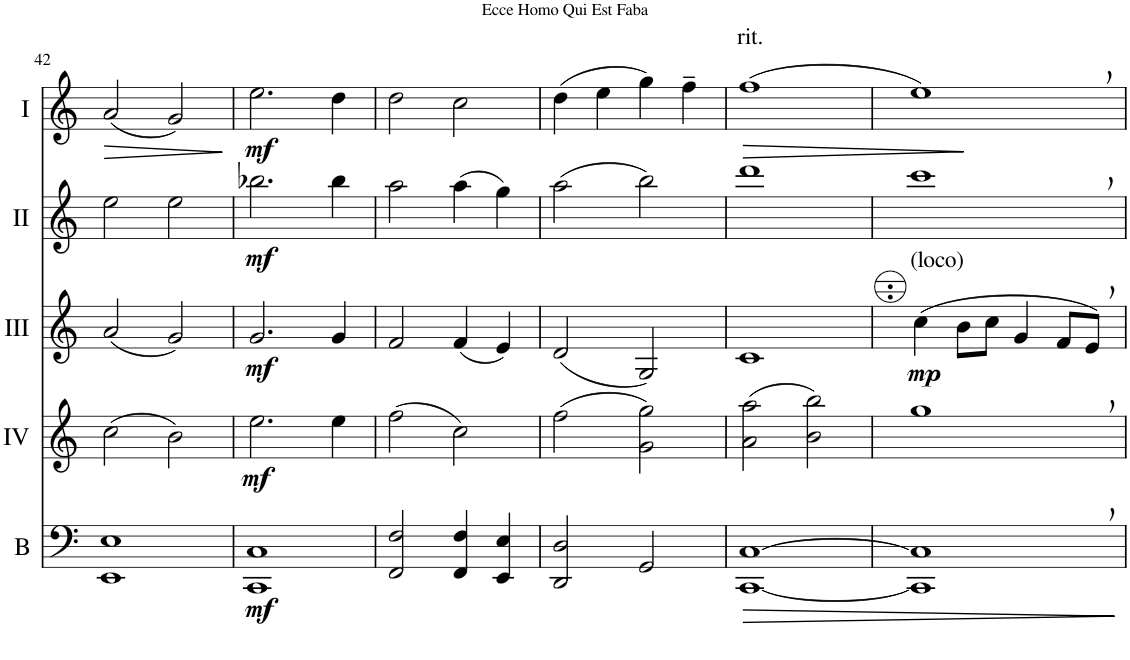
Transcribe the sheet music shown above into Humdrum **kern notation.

**kern	**dynam	**kern	**dynam	**kern	**dynam	**kern	**dynam	**kern	**dynam
*part5	*part5	*part4	*part4	*part3	*part3	*part2	*part2	*part1	*part1
*staff5	*staff5	*staff4	*staff4	*staff3	*staff3	*staff2	*staff2	*staff1	*staff1
*I"Bass	*	*I"Acc. 4	*	*I"Acc. 3	*	*I"Acc. 2	*	*I"Acc. 1	*
*I'B	*	*	*	*	*	*	*	*	*
!!LO:PB:g=z
*clefF4	*	*clefG2	*	*clefG2	*	*clefG2	*	*clefG2	*
*Trd7c12	*	*Trd7c12	*	*	*	*	*	*	*
*k[]	*	*k[]	*	*k[]	*	*k[]	*	*k[]	*
*M4/4	*	*M4/4	*	*M4/4	*	*M4/4	*	*M4/4	*
*met(c)	*	*met(c)	*	*met(c)	*	*met(c)	*	*met(c)	*
=42	=42	=42	=42	=42	=42	=42	=42	=42	=42
!	!	!	!	!	!	!	!	!	!LO:HP:b
1EE 1E	.	(2cc\	.	(2a/	.	2ee\	.	(2a/	>
.	.	2b\)	.	2g/)	.	2ee\	.	2g/)	.
.	.	.	.	.	.	.	.	.	]
=43	=43	=43	=43	=43	=43	=43	=43	=43	=43
!	!LO:DY:b	!	!LO:DY:b	!	!LO:DY:b	!	!LO:DY:b	!	!LO:DY:b
1CC 1C	mf	2.ee\	mf	2.g/	mf	2.bb-X\	mf	2.ee\	mf
.	.	4ee\	.	4g/	.	4bb-\	.	4dd\	.
=44	=44	=44	=44	=44	=44	=44	=44	=44	=44
2FF/ 2F/	.	(2ff\	.	2f/	.	2aa\	.	2dd\	.
4FF/ 4F/	.	2cc\)	.	(4f/	.	(4aa\	.	2cc\	.
4EE/ 4E/	.	.	.	4e/)	.	4gg\)	.	.	.
=45	=45	=45	=45	=45	=45	=45	=45	=45	=45
2DD/ 2D/	.	(2ff\	.	(2d/	.	(2aa\	.	(4dd\	.
.	.	.	.	.	.	.	.	4ee\	.
2GG/	.	2g\ 2gg\)	.	2G/)	.	2bb\)	.	4gg\)	.
.	.	.	.	.	.	.	.	4ff~\	.
=46	=46	=46	=46	=46	=46	=46	=46	=46	=46
!	!	!	!	!	!	!	!	!LO:TX:a:t=rit.	!
!	!LO:HP:b	!	!	!	!	!	!	!	!LO:HP:b
[1CC [1C	>	(2a\ 2aa\	.	1c	.	1ddd	.	(1ff	>
.	.	2b\ 2bb\)	.	.	.	.	.	.	.
.	.	.	.	.	.	.	.	.	]
=47	=47	=47	=47	=47	=47	=47	=47	=47	=47
!	!	!	!	!LO:TX:a:t=(loco)	!	!	!	!	!
!	!	!	!	!	!LO:DY:b	!	!	!	!
1CC], 1C],	.	1gg,	.	(4cc\	mp	1ccc,	.	1ee,)	.
.	.	.	.	8b\L	.	.	.	.	.
.	.	.	.	8cc\J	.	.	.	.	.
.	.	.	.	4g/	.	.	.	.	.
.	.	.	.	8f/L	.	.	.	.	.
.	.	.	.	8e,/J)	.	.	.	.	.
.	]	.	.	.	.	.	.	.	.
=	=	=	=	=	=	=	=	=	=
*-	*-	*-	*-	*-	*-	*-	*-	*-	*-
